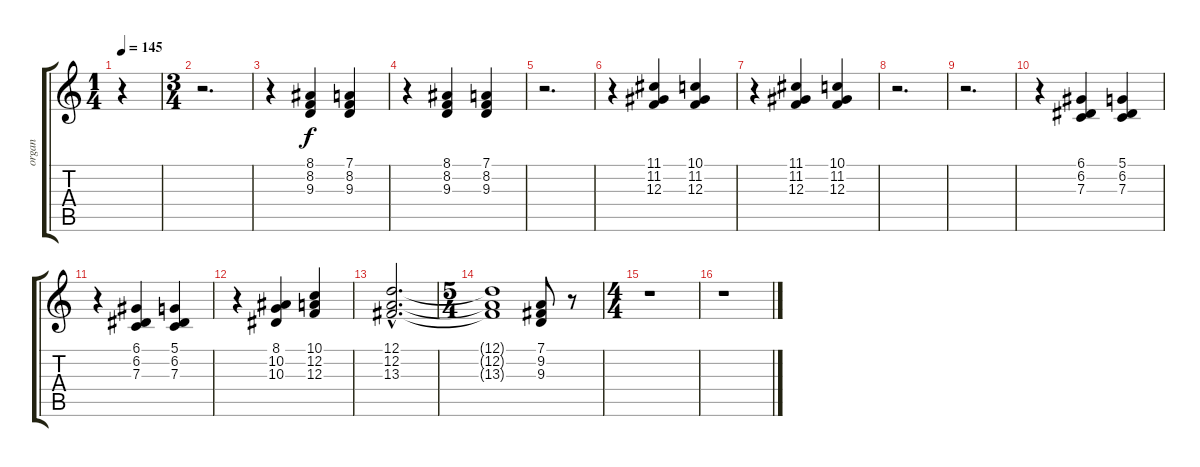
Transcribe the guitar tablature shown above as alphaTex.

\track ("organ" "organ") {instrument churchorgan}
\staff {score tabs}
\tuning (D4 A3 F3 C3 G2 D2) {hide}
\ts (1 4)
\tempo 145
\clef g2
\ks c
r.4{dy f instrument churchorgan} |
\ts (3 4)
r.2{d} |
r.4 (8.1 8.2 9.3).4 (7.1 8.2 9.3).4 |
r.4 (8.1 8.2 9.3).4 (7.1 8.2 9.3).4 |
r.2{d} |
r.4 (11.1 11.2 12.3).4 (10.1 11.2 12.3).4 |
r.4 (11.1 11.2 12.3).4 (10.1 11.2 12.3).4 |
r.2{d} |
r.2{d} |
r.4 (6.1 6.2 7.3).4 (5.1 6.2 7.3).4 |
r.4 (6.1 6.2 7.3).4 (5.1 6.2 7.3).4 |
r.4 (8.1 10.2 10.3).4 (10.1 12.2 12.3).4 |
(12.1{hac} 12.2{hac} 13.3{hac}).2{d} |
\ts (5 4)
(12.1{t} 12.2{t} 13.3{t}).1 (7.1 9.2 9.3).8 r.8 |
\ts (4 4)
r.1 |
r.1
